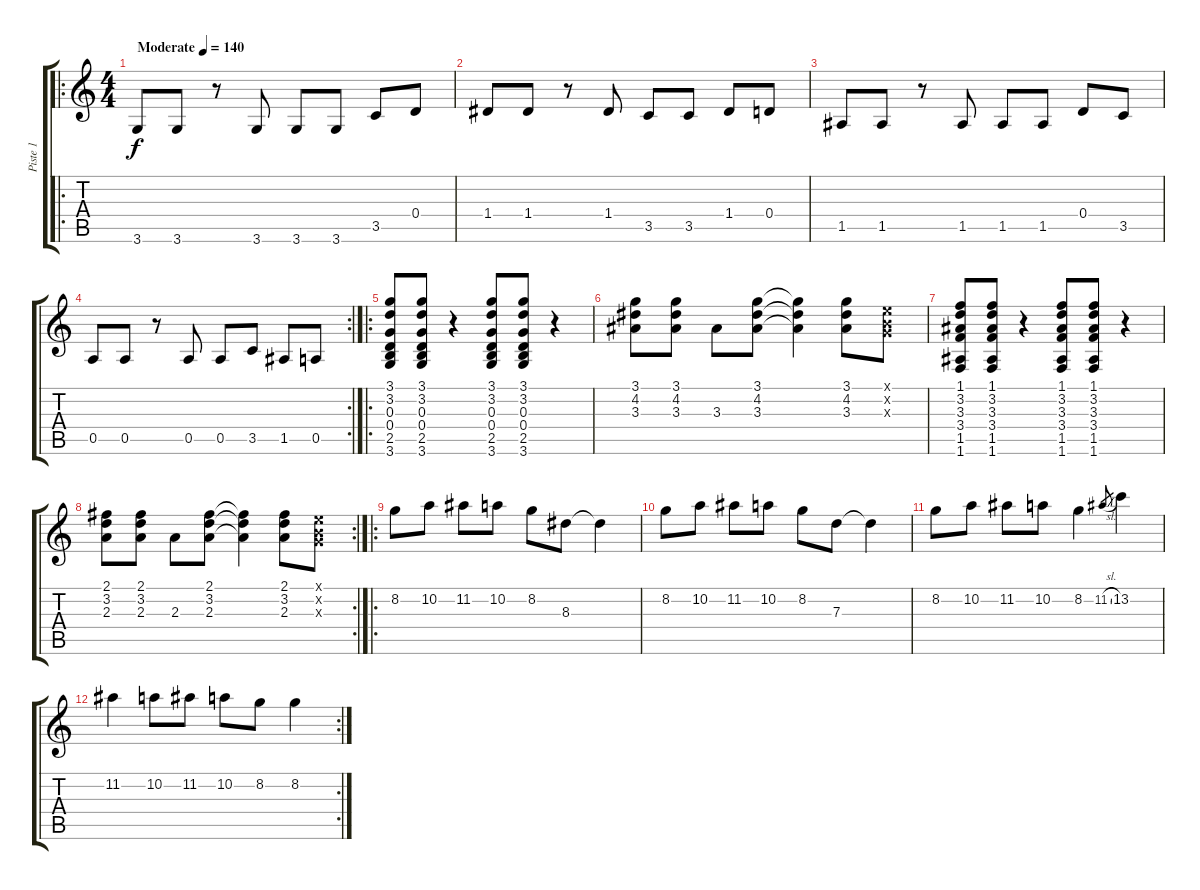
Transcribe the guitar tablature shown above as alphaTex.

\track ("Piste 1" "Piste 1") {instrument distortionguitar}
\staff {score tabs}
\tuning (E4 B3 G3 D3 A2 E2) {hide}
\ro
\ts (4 4)
\tempo (140 "Moderate")
\clef g2
\ks c
3.6.8{dy f instrument distortionguitar} 3.6.8 r.8 3.6.8 3.6.8 3.6.8 3.5.8 0.4.8 |
1.4.8 1.4.8 r.8 1.4.8 3.5.8 3.5.8 1.4.8 0.4.8 |
1.5.8 1.5.8 r.8 1.5.8 1.5.8 1.5.8 0.4.8 3.5.8 |
\rc 2
0.5.8 0.5.8 r.8 0.5.8 0.5.8 3.5.8 1.5.8 0.5.8 |
\ro
(3.1 3.2 0.3 0.4 2.5 3.6).8 (3.1 3.2 0.3 0.4 2.5 3.6).8 r.4 (3.1 3.2 0.3 0.4 2.5 3.6).8 (3.1 3.2 0.3 0.4 2.5 3.6).8 r.4 |
(3.1 4.2 3.3).8 (3.1 4.2 3.3).8 3.3.8 (3.1 4.2 3.3).8 (3.1{t} 4.2{t} 3.3{t}).4 (3.1 4.2 3.3).8 (0.1{x} 0.2{x} 0.3{x}).8 |
(1.1 3.2 3.3 3.4 1.5 1.6).8 (1.1 3.2 3.3 3.4 1.5 1.6).8 r.4 (1.1 3.2 3.3 3.4 1.5 1.6).8 (1.1 3.2 3.3 3.4 1.5 1.6).8 r.4 |
\rc 2
(2.1 3.2 2.3).8 (2.1 3.2 2.3).8 2.3.8 (2.1 3.2 2.3).8 (2.1{t} 3.2{t} 2.3{t}).4 (2.1 3.2 2.3).8 (0.1{x} 0.2{x} 0.3{x}).8 |
\ro
8.2.8 10.2.8 11.2.8 10.2.8 8.2.8 8.3.8 8.3{t}.4 |
8.2.8 10.2.8 11.2.8 10.2.8 8.2.8 7.3.8 7.3{t}.4 |
8.2.8 10.2.8 11.2.8 10.2.8 8.2.4 11.2{sl}.8{gr} 13.2.4 |
\rc 2
11.2.4 10.2.8 11.2.8 10.2.8 8.2.8 8.2.4
